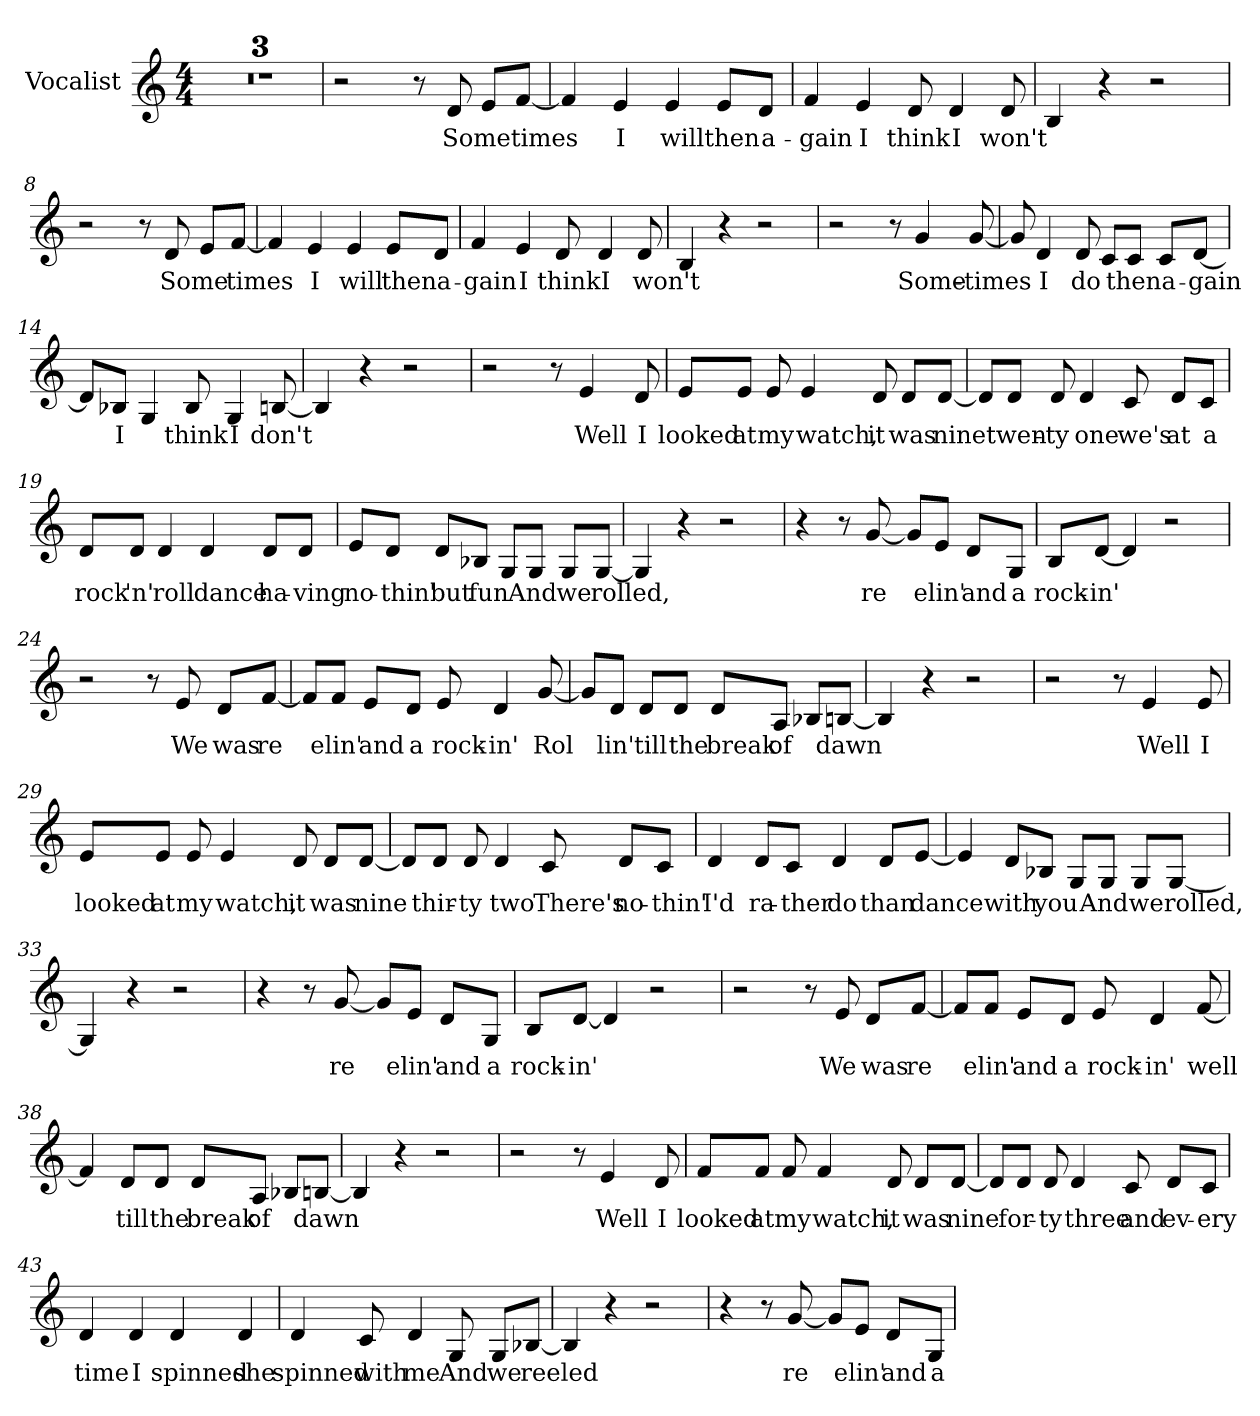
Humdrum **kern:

**kern	**text
*part1	*part1
*staff1	*staff1
*I"Vocalist	*
*clefG2	*
*M4/4	*
=1	=1
1r	.
=2	=2
1r	.
=3	=3
1r	.
=4	=4
2r	.
8r	.
8d	Some-
8e/L	_
[8f/J	-times
=5	=5
4f]	_
4e	I
4e	will
8e/L	then
8d/J	a-
=6	=6
4f	-gain
4e	I
8d	think
4d	I
8d	won't
=7	=7
4B	_
4r	.
2r	.
=8	=8
2r	.
8r	.
8d	Some-
8e/L	_
[8f/J	-times
=9	=9
4f]	_
4e	I
4e	will
8e/L	then
8d/J	a-
=10	=10
4f	-gain
4e	I
8d	think
4d	I
8d	won't
=11	=11
4B	_
4r	.
2r	.
=12	=12
2r	.
8r	.
4g	Some-
[8g	-times
=13	=13
8g]	_
4d	I
8d	do
8c/L	_
8c/J	then
8c/L	a-
[8d/J	-gain
=14	=14
8d/L]	_
8B-X/J	I
4G	_
8B-	think
4G	I
[8Bn	don't
=15	=15
4B]	_
4r	.
2r	.
=16	=16
2r	.
8r	.
4e	Well
8d	I
=17	=17
8e/L	looked
8e/J	at
8e	my
4e	watch,
8d	it
8d/L	was
[8d/J	nine
=18	=18
8d/L]	_
8d/J	twen-
8d	-ty
4d	one
8c	we's
8d/L	at
8c/J	a
=19	=19
8d/L	rock
8d/J	'n'
4d	roll
4d	dance
8d/L	ha-
8d/J	-ving
=20	=20
8e/L	no-
8d/J	-thin'
8d/L	but
8B-X/J	fun
8G/L	_
8G/J	And
8G/L	we
[8G/J	rolled,
=21	=21
4G]	_
4r	.
2r	.
=22	=22
4r	.
8r	.
[8g	re-
8g/L]	_
8e/J	-elin'
8d/L	and
8G/J	a
=23	=23
8B/L	rock-
[8d/J	-in'
4d]	_
2r	.
=24	=24
2r	.
8r	.
8e	We
8d/L	was
[8f/J	re-
=25	=25
8f/L]	_
8f/J	-elin'
8e/L	and
8d/J	a
8e	rock-
4d	-in'
[8g	Rol-
=26	=26
8g/L]	_
8d/J	-lin'
8d/L	till
8d/J	the
8d/L	break
8A/J	of
8B-X/L	_
[8Bn/J	dawn
=27	=27
4B]	_
4r	.
2r	.
=28	=28
2r	.
8r	.
4e	Well
8e	I
=29	=29
8e/L	looked
8e/J	at
8e	my
4e	watch,
8d	it
8d/L	was
[8d/J	nine
=30	=30
8d/L]	_
8d/J	thir-
8d	-ty
4d	two
8c	There's
8d/L	no-
8c/J	-thin'
=31	=31
4d	I'd
8d/L	ra-
8c/J	-ther
4d	do
8d/L	than
[8e/J	dance
=32	=32
4e]	_
8d/L	with
8B-X/J	you
8G/L	_
8G/J	And
8G/L	we
[8G/J	rolled,
=33	=33
4G]	_
4r	.
2r	.
=34	=34
4r	.
8r	.
[8g	re-
8g/L]	_
8e/J	-elin'
8d/L	and
8G/J	a
=35	=35
8B/L	rock-
[8d/J	-in'
4d]	_
2r	.
=36	=36
2r	.
8r	.
8e	We
8d/L	was
[8f/J	re-
=37	=37
8f/L]	_
8f/J	-elin'
8e/L	and
8d/J	a
8e	rock-
4d	-in'
[8f	well
=38	=38
4f]	_
8d/L	till
8d/J	the
8d/L	break
8A/J	of
8B-X/L	_
[8Bn/J	dawn
=39	=39
4B]	_
4r	.
2r	.
=40	=40
2r	.
8r	.
4e	Well
8d	I
=41	=41
8f/L	looked
8f/J	at
8f	my
4f	watch,
8d	it
8d/L	was
[8d/J	nine
=42	=42
8d/L]	_
8d/J	for-
8d	-ty
4d	three
8c	and
8d/L	ev-
8c/J	-ery
=43	=43
4d	time
4d	I
4d	spinned
4d	she
=44	=44
4d	spinned
8c	with
4d	me
8G	And
8G/L	we
[8B-X/J	reeled
=45	=45
4B-]	_
4r	.
2r	.
=46	=46
4r	.
8r	.
[8g	re-
8g/L]	_
8e/J	-elin'
8d/L	and
8G/J	a
=	=
*-	*-
